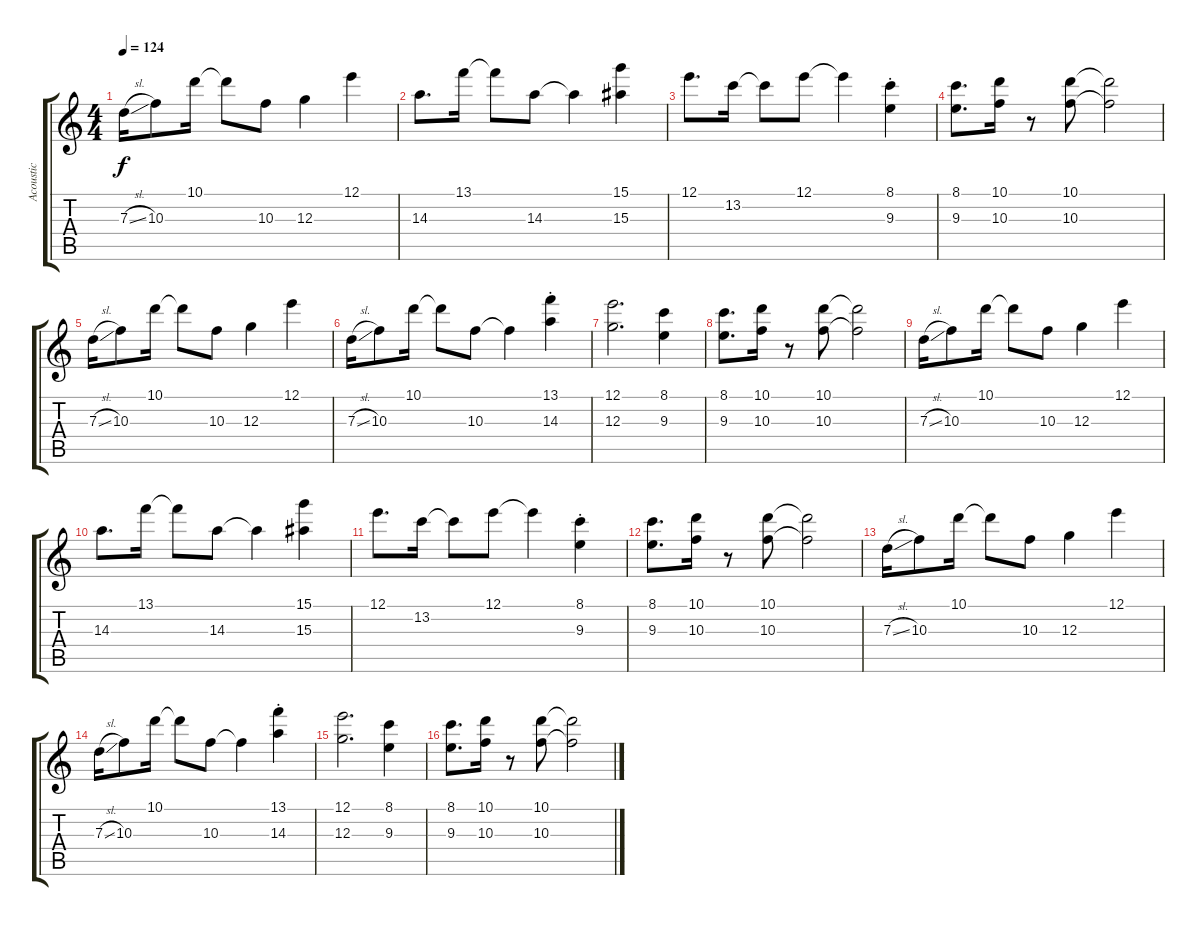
\track ("Acoustic" "Acoustic") {instrument acousticguitarsteel}
\staff {score tabs}
\tuning (E4 B3 G3 D3 A2 E2) {hide}
\ts (4 4)
\tempo 124
\clef g2
\ks c
7.3{sl}.16{dy f} 10.3.8 10.1.16 10.1{t}.8 10.3.8 12.3.4 12.1.4 |
14.3.8{d} 13.1.16 13.1{t}.8 14.3.8 14.3{t}.4 (15.1 15.3).4 |
12.1.8{d} 13.2.16 13.2{t}.8 12.1.8 12.1{t}.4 (8.1{st} 9.3{st}).4 |
(8.1 9.3).8{d} (10.1 10.3).16 r.8 (10.1 10.3).8 (10.1{t} 10.3{t}).2 |
7.3{sl}.16 10.3.8 10.1.16 10.1{t}.8 10.3.8 12.3.4 12.1.4 |
7.3{sl}.16 10.3.8 10.1.16 10.1{t}.8 10.3.8 10.3{t}.4 (13.1{st} 14.3{st}).4 |
(12.1 12.3).2{d} (8.1 9.3).4 |
(8.1 9.3).8{d} (10.1 10.3).16 r.8 (10.1 10.3).8 (10.1{t} 10.3{t}).2 |
7.3{sl}.16 10.3.8 10.1.16 10.1{t}.8 10.3.8 12.3.4 12.1.4 |
14.3.8{d} 13.1.16 13.1{t}.8 14.3.8 14.3{t}.4 (15.1 15.3).4 |
12.1.8{d} 13.2.16 13.2{t}.8 12.1.8 12.1{t}.4 (8.1{st} 9.3{st}).4 |
(8.1 9.3).8{d} (10.1 10.3).16 r.8 (10.1 10.3).8 (10.1{t} 10.3{t}).2 |
7.3{sl}.16 10.3.8 10.1.16 10.1{t}.8 10.3.8 12.3.4 12.1.4 |
7.3{sl}.16 10.3.8 10.1.16 10.1{t}.8 10.3.8 10.3{t}.4 (13.1{st} 14.3{st}).4 |
(12.1 12.3).2{d} (8.1 9.3).4 |
(8.1 9.3).8{d} (10.1 10.3).16 r.8 (10.1 10.3).8 (10.1{t} 10.3{t}).2
